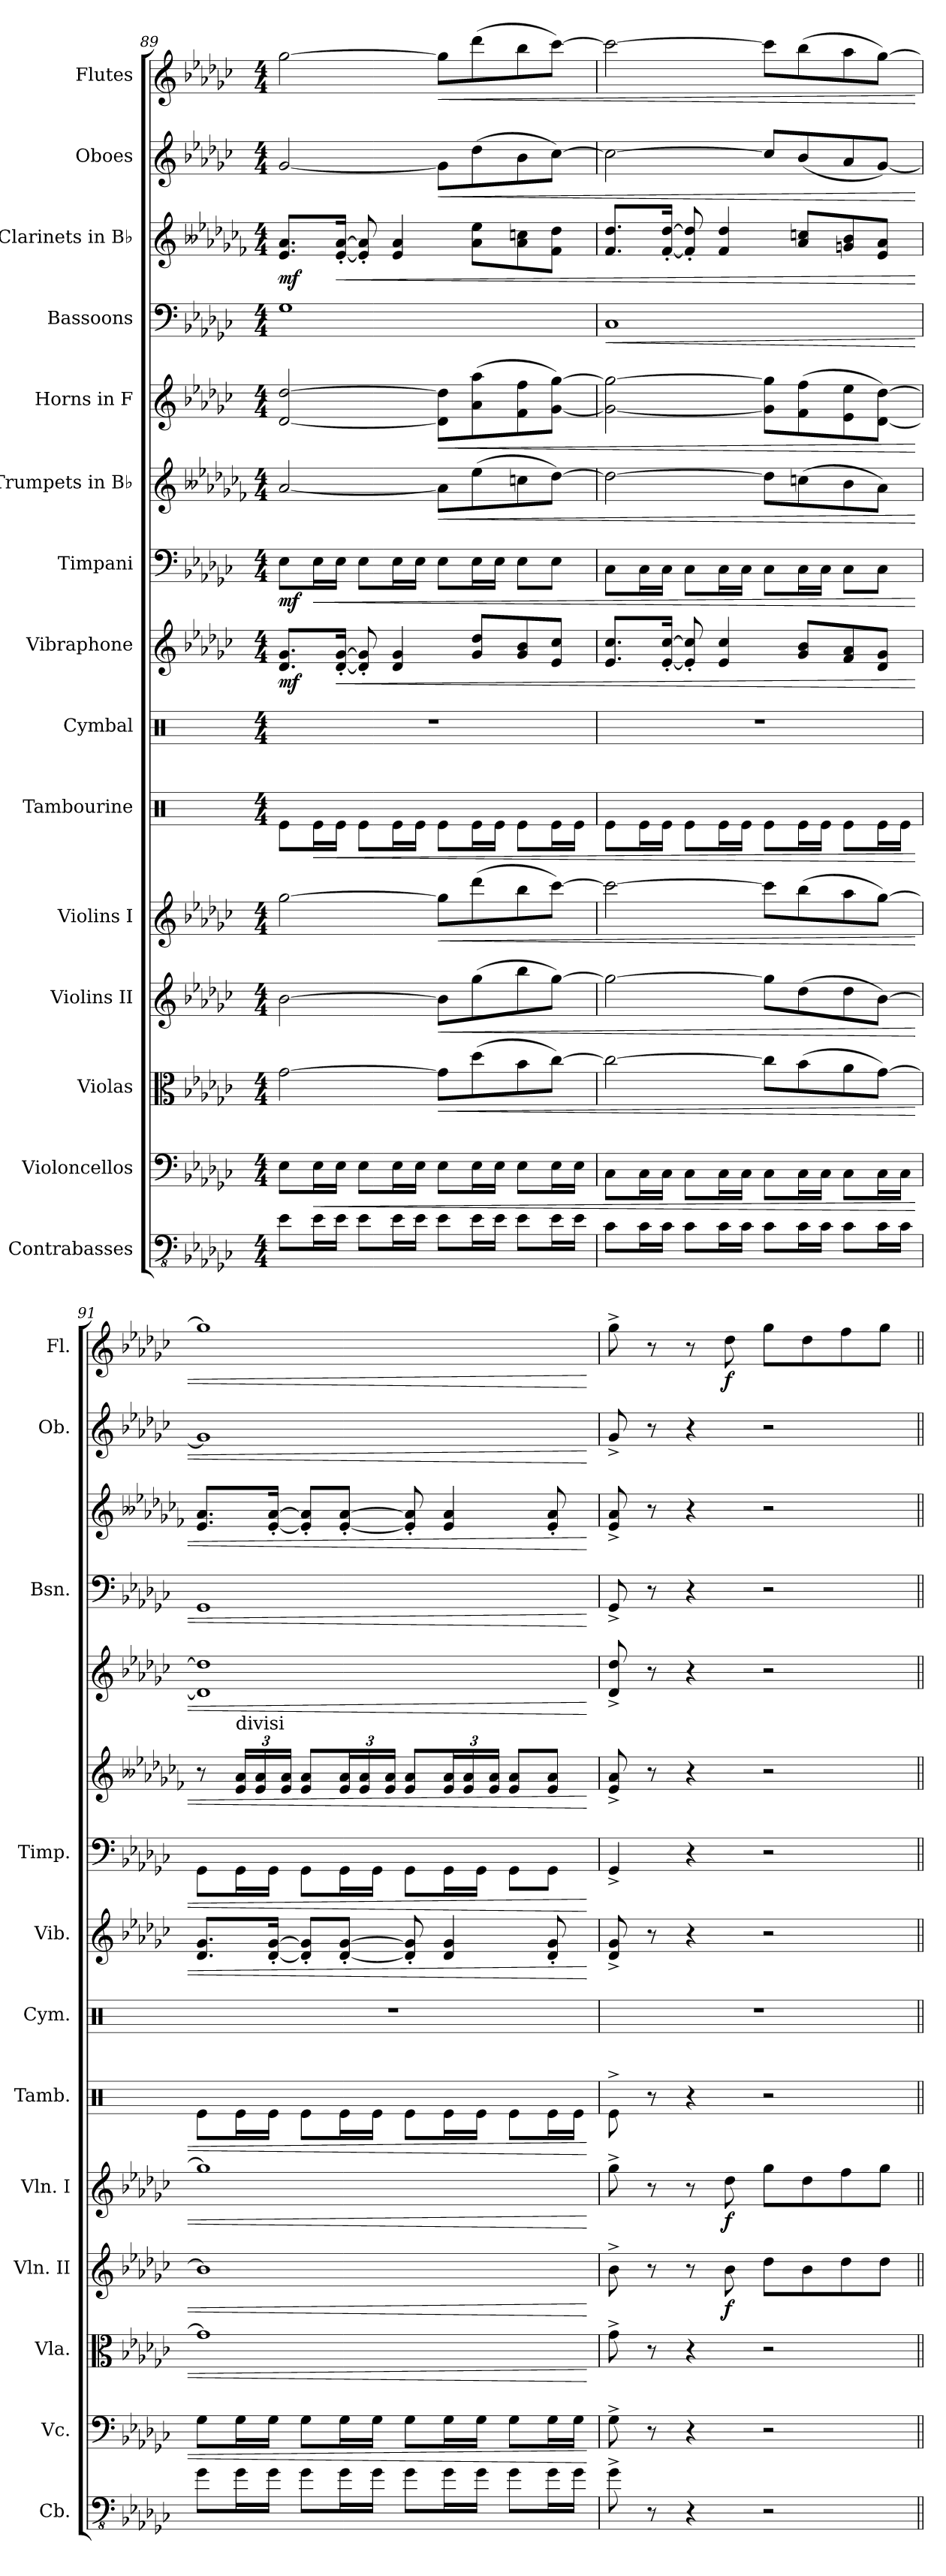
**kern	**kern	**dynam	**kern	**dynam	**kern	**dynam	**kern	**dynam	**kern	**dynam	**kern	**kern	**dynam	**kern	**dynam	**kern	**dynam	**kern	**dynam	**kern	**dynam	**kern	**dynam	**kern	**dynam	**kern	**dynam
*part15	*part14	*part14	*part13	*part13	*part12	*part12	*part11	*part11	*part10	*part10	*part9	*part8	*part8	*part7	*part7	*part6	*part6	*part5	*part5	*part4	*part4	*part3	*part3	*part2	*part2	*part1	*part1
*staff15	*staff14	*staff14	*staff13	*staff13	*staff12	*staff12	*staff11	*staff11	*staff10	*staff10	*staff9	*staff8	*staff8	*staff7	*staff7	*staff6	*staff6	*staff5	*staff5	*staff4	*staff4	*staff3	*staff3	*staff2	*staff2	*staff1	*staff1
*I"Contrabasses	*I"Violoncellos	*	*I"Violas	*	*I"Violins II	*	*I"Violins I	*	*I"Tambourine	*	*I"Cymbal	*I"Vibraphone	*	*I"Timpani	*	*I"Trumpets in B♭	*	*I"Horns in F	*	*I"Bassoons	*	*I"Clarinets in B♭	*	*I"Oboes	*	*I"Flutes	*
*I'Cb.	*I'Vc.	*	*I'Vla.	*	*I'Vln. II	*	*I'Vln. I	*	*I'Tamb.	*	*I'Cym.	*I'Vib.	*	*I'Timp.	*	*	*	*	*	*I'Bsn.	*	*	*	*I'Ob.	*	*I'Fl.	*
*clefFv4	*clefF4	*	*clefC3	*	*clefG2	*	*clefG2	*	*clefX	*	*clefX	*clefG2	*	*clefF4	*	*clefG2	*	*clefG2	*	*clefF4	*	*clefG2	*	*clefG2	*	*clefG2	*
*ITrd7c12	*	*	*	*	*	*	*	*	*	*	*	*	*	*	*	*ITrd1c2	*	*ITrd4c7	*	*	*	*ITrd1c2	*	*	*	*	*
*k[b-e-a-d-g-c-]	*k[b-e-a-d-g-c-]	*	*k[b-e-a-d-g-c-]	*	*k[b-e-a-d-g-c-]	*	*k[b-e-a-d-g-c-]	*	*k[]	*	*k[]	*k[b-e-a-d-g-c-]	*	*k[b-e-a-d-g-c-]	*	*k[b--e-a-d-g-c-f-]	*	*k[b-e-a-d-g-c-f-]	*	*k[b-e-a-d-g-c-]	*	*k[b--e-a-d-g-c-f-]	*	*k[b-e-a-d-g-c-]	*	*k[b-e-a-d-g-c-]	*
*M4/4	*M4/4	*	*M4/4	*	*M4/4	*	*M4/4	*	*M4/4	*	*M4/4	*M4/4	*	*M4/4	*	*M4/4	*	*M4/4	*	*M4/4	*	*M4/4	*	*M4/4	*	*M4/4	*
=89	=89	=89	=89	=89	=89	=89	=89	=89	=89	=89	=89	=89	=89	=89	=89	=89	=89	=89	=89	=89	=89	=89	=89	=89	=89	=89	=89
!	!	!	!	!	!	!	!	!	!	!	!	!	!LO:DY:b	!	!LO:DY:b	!	!	!	!	!	!	!	!LO:DY:b	!	!	!	!
8EE-\L	8E-\L	.	[2g-\	.	[2b-\	.	[2gg-\	.	8Re\L	.	1r	8.d-/ 8.g-/L	mf	8E-\L	mf	[2g-/	.	[2G-/ [2g-/	.	1G-	.	8.d-/ 8.g-/L	mf	[2g-/	.	[2gg-\	.
!	!	!LO:HP:b	!	!	!	!	!	!	!	!LO:HP:b	!	!	!	!	!LO:HP:b	!	!	!	!	!	!	!	!	!	!	!	!
16EE-\L	16E-\L	<	.	.	.	.	.	.	16Re\L	<	.	.	.	16E-\L	<	.	.	.	.	.	.	.	.	.	.	.	.
!	!	!	!	!	!	!	!	!	!	!	!	!	!LO:HP:b	!	!	!	!	!	!	!	!	!	!LO:HP:b	!	!	!	!
16EE-\JJ	16E-\JJ	.	.	.	.	.	.	.	16Re\JJ	.	.	[16d-/' [16g-/'Jk	<	16E-\JJ	.	.	.	.	.	.	.	[16d-/' [16g-/'Jk	<	.	.	.	.
8EE-\L	8E-\L	.	.	.	.	.	.	.	8Re\L	.	.	8d-/]' 8g-/]'	.	8E-\L	.	.	.	.	.	.	.	8d-/]' 8g-/]'	.	.	.	.	.
16EE-\L	16E-\L	.	.	.	.	.	.	.	16Re\L	.	.	4d-/ 4g-/	.	16E-\L	.	.	.	.	.	.	.	4d-/ 4g-/	.	.	.	.	.
16EE-\JJ	16E-\JJ	.	.	.	.	.	.	.	16Re\JJ	.	.	.	.	16E-\JJ	.	.	.	.	.	.	.	.	.	.	.	.	.
!	!	!	!	!LO:HP:b	!	!LO:HP:b	!	!LO:HP:b	!	!	!	!	!	!	!	!	!LO:HP:b	!	!LO:HP:b	!	!	!	!	!	!LO:HP:b	!	!LO:HP:b
8EE-\L	8E-\L	.	8g-\L]	<	8b-\L]	<	8gg-\L]	<	8Re\L	.	.	.	.	8E-\L	.	8g-\L]	<	8G-\] 8g-\]L	<	.	.	.	.	8g-\L]	<	8gg-\L]	<
16EE-\L	16E-\L	.	(8dd-\	.	(8gg-\	.	(8ddd-\	.	16Re\L	.	.	8g-/ 8dd-/L	.	16E-\L	.	(8dd-\	.	(8d-\ 8dd-\	.	.	.	8g-\ 8dd-\L	.	(8dd-\	.	(8ddd-\	.
16EE-\JJ	16E-\JJ	.	.	.	.	.	.	.	16Re\JJ	.	.	.	.	16E-\JJ	.	.	.	.	.	.	.	.	.	.	.	.	.
8EE-\L	8E-\L	.	8b-\	.	8bb-\	.	8bb-\	.	8Re\L	.	.	8g-/ 8b-/	.	8E-\L	.	8b-X\	.	8B-\ 8b-\	.	.	.	8g-\ 8b-X\	.	8b-\	.	8bb-\	.
16EE-\L	16E-\L	.	[8cc-\J)	.	[8gg-\J)	.	[8ccc-\J)	.	16Re\L	.	.	8e-/ 8cc-/J	.	8E-\J	.	[8cc-\J)	.	[8c-\ [8cc-\J)	.	.	.	8e-\ 8cc-\J	.	[8cc-\J)	.	[8ccc-\J)	.
16EE-\JJ	16E-\JJ	.	.	.	.	.	.	.	16Re\JJ	.	.	.	.	.	.	.	.	.	.	.	.	.	.	.	.	.	.
=90	=90	=90	=90	=90	=90	=90	=90	=90	=90	=90	=90	=90	=90	=90	=90	=90	=90	=90	=90	=90	=90	=90	=90	=90	=90	=90	=90
!	!	!	!	!	!	!	!	!	!	!	!	!	!	!	!	!	!	!	!	!	!LO:HP:b	!	!	!	!	!	!
8CC-\L	8C-\L	.	2cc-\_	.	2gg-\_	.	2ccc-\_	.	8Re\L	.	1r	8.e-/ 8.cc-/L	.	8C-\L	.	2cc-\_	.	2c-\_ 2cc-\_	.	1C-	<	8.e-/ 8.cc-/L	.	2cc-\_	.	2ccc-\_	.
16CC-\L	16C-\L	.	.	.	.	.	.	.	16Re\L	.	.	.	.	16C-\L	.	.	.	.	.	.	.	.	.	.	.	.	.
16CC-\JJ	16C-\JJ	.	.	.	.	.	.	.	16Re\JJ	.	.	[16e-/' [16cc-/'Jk	.	16C-\JJ	.	.	.	.	.	.	.	[16e-/' [16cc-/'Jk	.	.	.	.	.
8CC-\L	8C-\L	.	.	.	.	.	.	.	8Re\L	.	.	8e-/]' 8cc-/]'	.	8C-\L	.	.	.	.	.	.	.	8e-/]' 8cc-/]'	.	.	.	.	.
16CC-\L	16C-\L	.	.	.	.	.	.	.	16Re\L	.	.	4e-/ 4cc-/	.	16C-\L	.	.	.	.	.	.	.	4e-/ 4cc-/	.	.	.	.	.
16CC-\JJ	16C-\JJ	.	.	.	.	.	.	.	16Re\JJ	.	.	.	.	16C-\JJ	.	.	.	.	.	.	.	.	.	.	.	.	.
8CC-\L	8C-\L	.	8cc-\L]	.	8gg-\L]	.	8ccc-\L]	.	8Re\L	.	.	.	.	8C-\L	.	8cc-\L]	.	8c-\] 8cc-\]L	.	.	.	.	.	8cc-/L]	.	8ccc-\L]	.
16CC-\L	16C-\L	.	(8b-\	.	(8dd-\	.	(8bb-\	.	16Re\L	.	.	8g-/ 8b-/L	.	16C-\L	.	(8b-X\	.	(8B-\ 8b-\	.	.	.	8g-/ 8b-X/L	.	(8b-/	.	(8bb-\	.
16CC-\JJ	16C-\JJ	.	.	.	.	.	.	.	16Re\JJ	.	.	.	.	16C-\JJ	.	.	.	.	.	.	.	.	.	.	.	.	.
8CC-\L	8C-\L	.	8a-\	.	8dd-\	.	8aa-\	.	8Re\L	.	.	8f/ 8a-/	.	8C-\L	.	8a-\	.	8A-\ 8a-\	.	.	.	8fn/ 8a-/	.	8a-/	.	8aa-\	.
16CC-\L	16C-\L	.	[8g-\J)	.	[8b-\J)	.	[8gg-\J)	.	16Re\L	.	.	8d-/ 8g-/J	.	8C-\J	.	8g-\J)	.	[8G-\ [8g-\J)	.	.	.	8d-/ 8g-/J	.	[8g-/J)	.	[8gg-\J)	.
16CC-\JJ	16C-\JJ	.	.	.	.	.	.	.	16Re\JJ	.	.	.	.	.	.	.	.	.	.	.	.	.	.	.	.	.	.
=91	=91	=91	=91	=91	=91	=91	=91	=91	=91	=91	=91	=91	=91	=91	=91	=91	=91	=91	=91	=91	=91	=91	=91	=91	=91	=91	=91
8GG-\L	8G-\L	.	1g-]	.	1b-]	.	1gg-]	.	8Re\L	.	1r	8.d-/ 8.g-/L	.	8GG-\L	.	8r	.	1G-] 1g-]	.	1GG-	.	8.d-/ 8.g-/L	.	1g-]	.	1gg-]	.
*	*	*	*	*	*	*	*	*	*	*	*	*	*	*	*	*Xbrackettup	*	*	*	*	*	*	*	*	*	*	*
!	!	!	!	!	!	!	!	!	!	!	!	!	!	!	!	!LO:TX:a:t=divisi	!	!	!	!	!	!	!	!	!	!	!
16GG-\L	16G-\L	.	.	.	.	.	.	.	16Re\L	.	.	.	.	16GG-\L	.	24d-/ 24g-/LL	.	.	.	.	.	.	.	.	.	.	.
.	.	.	.	.	.	.	.	.	.	.	.	.	.	.	.	24d-/ 24g-/	.	.	.	.	.	.	.	.	.	.	.
16GG-\JJ	16G-\JJ	.	.	.	.	.	.	.	16Re\JJ	.	.	[16d-/' [16g-/'Jk	.	16GG-\JJ	.	.	.	.	.	.	.	[16d-/' [16g-/'Jk	.	.	.	.	.
.	.	.	.	.	.	.	.	.	.	.	.	.	.	.	.	24d-/ 24g-/JJ	.	.	.	.	.	.	.	.	.	.	.
8GG-\L	8G-\L	.	.	.	.	.	.	.	8Re\L	.	.	8d-/]' 8g-/]'L	.	8GG-\L	.	8d-/ 8g-/L	.	.	.	.	.	8d-/]' 8g-/]'L	.	.	.	.	.
16GG-\L	16G-\L	.	.	.	.	.	.	.	16Re\L	.	.	[8d-/' [8g-/'J	.	16GG-\L	.	24d-/ 24g-/L	.	.	.	.	.	[8d-/' [8g-/'J	.	.	.	.	.
.	.	.	.	.	.	.	.	.	.	.	.	.	.	.	.	24d-/ 24g-/	.	.	.	.	.	.	.	.	.	.	.
16GG-\JJ	16G-\JJ	.	.	.	.	.	.	.	16Re\JJ	.	.	.	.	16GG-\JJ	.	.	.	.	.	.	.	.	.	.	.	.	.
.	.	.	.	.	.	.	.	.	.	.	.	.	.	.	.	24d-/ 24g-/JJ	.	.	.	.	.	.	.	.	.	.	.
8GG-\L	8G-\L	.	.	.	.	.	.	.	8Re\L	.	.	8d-/]' 8g-/]'	.	8GG-\L	.	8d-/ 8g-/L	.	.	.	.	.	8d-/]' 8g-/]'	.	.	.	.	.
16GG-\L	16G-\L	.	.	.	.	.	.	.	16Re\L	.	.	4d-/ 4g-/	.	16GG-\L	.	24d-/ 24g-/L	.	.	.	.	.	4d-/ 4g-/	.	.	.	.	.
.	.	.	.	.	.	.	.	.	.	.	.	.	.	.	.	24d-/ 24g-/	.	.	.	.	.	.	.	.	.	.	.
16GG-\JJ	16G-\JJ	.	.	.	.	.	.	.	16Re\JJ	.	.	.	.	16GG-\JJ	.	.	.	.	.	.	.	.	.	.	.	.	.
.	.	.	.	.	.	.	.	.	.	.	.	.	.	.	.	24d-/ 24g-/JJ	.	.	.	.	.	.	.	.	.	.	.
8GG-\L	8G-\L	.	.	.	.	.	.	.	8Re\L	.	.	.	.	8GG-\L	.	8d-/ 8g-/L	.	.	.	.	.	.	.	.	.	.	.
16GG-\L	16G-\L	.	.	.	.	.	.	.	16Re\L	.	.	8d-/' 8g-/'	.	8GG-\J	.	8d-/ 8g-/J	.	.	.	.	.	8d-/' 8g-/'	.	.	.	.	.
16GG-\JJ	16G-\JJ	.	.	.	.	.	.	.	16Re\JJ	.	.	.	.	.	.	.	.	.	.	.	.	.	.	.	.	.	.
.	.	[	.	[	.	[	.	[	.	[	.	.	[	.	[	.	[	.	[	.	[	.	[	.	[	.	[
!!LO:PB:g=z
=92	=92	=92	=92	=92	=92	=92	=92	=92	=92	=92	=92	=92	=92	=92	=92	=92	=92	=92	=92	=92	=92	=92	=92	=92	=92	=92	=92
8GG-^\	8G-^\	.	8g-^\	.	8b-^\	.	8gg-^\	.	8Re^\	.	1r	8d-/^ 8g-/^	.	4GG-^/	.	8d-/^ 8g-/^	.	8G-/^ 8g-/^	.	8GG-^/	.	8d-/^ 8g-/^	.	8g-^/	.	8gg-^\	.
8r	8r	.	8r	.	8r	.	8r	.	8r	.	.	8r	.	.	.	8r	.	8r	.	8r	.	8r	.	8r	.	8r	.
4r	4r	.	4r	.	8r	.	8r	.	4r	.	.	4r	.	4r	.	4r	.	4r	.	4r	.	4r	.	4r	.	8r	.
!	!	!	!	!	!	!LO:DY:b	!	!LO:DY:b	!	!	!	!	!	!	!	!	!	!	!	!	!	!	!	!	!	!	!LO:DY:b
.	.	.	.	.	8b-\	f	8dd-\	f	.	.	.	.	.	.	.	.	.	.	.	.	.	.	.	.	.	8dd-\	f
2r	2r	.	2r	.	8dd-\L	.	8gg-\L	.	2r	.	.	2r	.	2r	.	2r	.	2r	.	2r	.	2r	.	2r	.	8gg-\L	.
.	.	.	.	.	8b-\	.	8dd-\	.	.	.	.	.	.	.	.	.	.	.	.	.	.	.	.	.	.	8dd-\	.
.	.	.	.	.	8dd-\	.	8ff\	.	.	.	.	.	.	.	.	.	.	.	.	.	.	.	.	.	.	8ff\	.
.	.	.	.	.	8dd-\J	.	8gg-\J	.	.	.	.	.	.	.	.	.	.	.	.	.	.	.	.	.	.	8gg-\J	.
=||	=||	=||	=||	=||	=||	=||	=||	=||	=||	=||	=||	=||	=||	=||	=||	=||	=||	=||	=||	=||	=||	=||	=||	=||	=||	=||	=||
*-	*-	*-	*-	*-	*-	*-	*-	*-	*-	*-	*-	*-	*-	*-	*-	*-	*-	*-	*-	*-	*-	*-	*-	*-	*-	*-	*-
